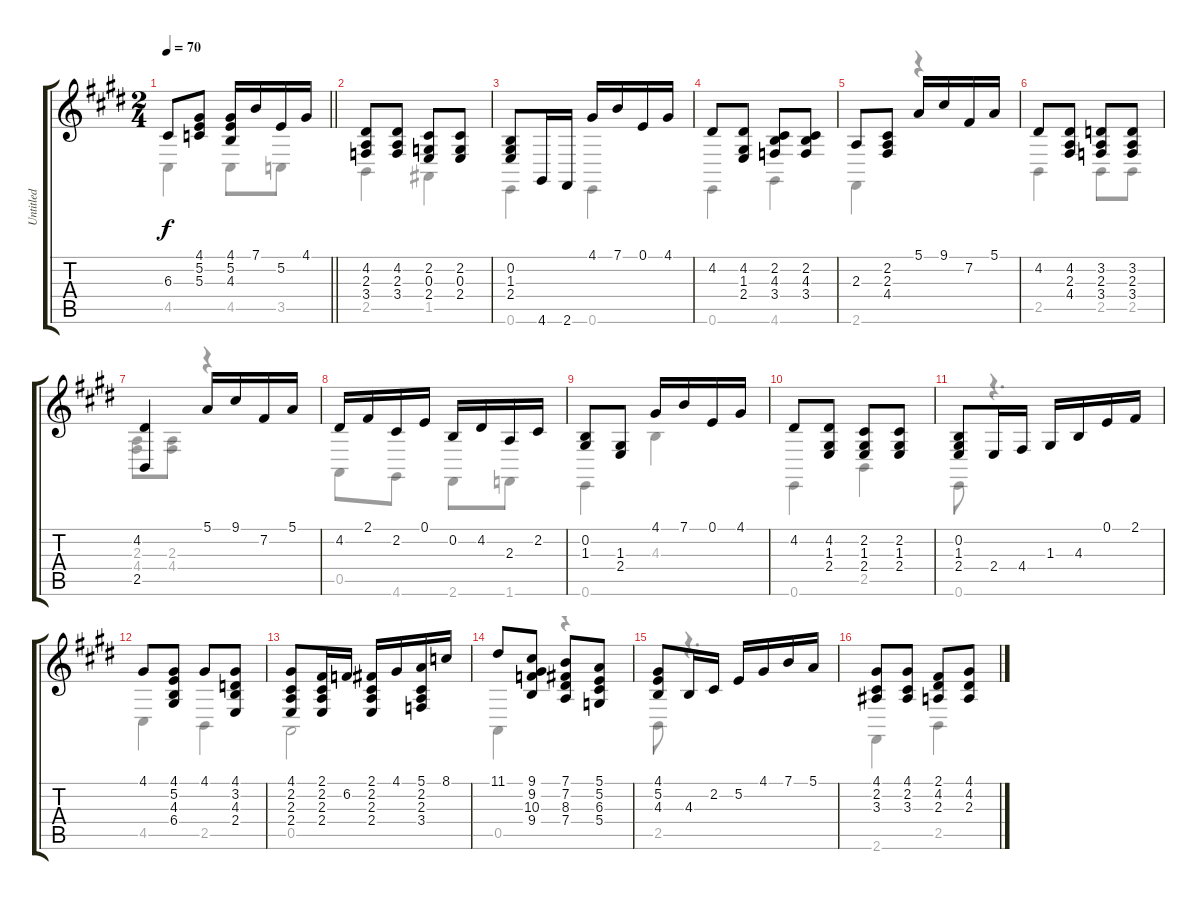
\track ("Untitled" "Untitled") {instrument brightacousticpiano}
\staff {score tabs}
\tuning (E4 B3 G3 D3 A2 E2) {hide}
\voice
\ts (2 4)
\tempo 70
\clef g2
\barLineRight lightlight
\ks c#minor
6.3.8{dy f} (4.1 5.2 5.3).8 (4.1 5.2 4.3).16 7.1.16 5.2.16 4.1.16 |
(4.2 2.3 3.4).8 (4.2 2.3 3.4).8 (2.2 0.3 2.4).8 (2.2 0.3 2.4).8 |
(0.2 1.3 2.4).8 4.6.16 2.6.16 4.1.16 7.1.16 0.1.16 4.1.16 |
\ks e
4.2.8 (4.2 1.3 2.4).8 (2.2 4.3 3.4).8 (2.2 4.3 3.4).8 |
\ks c#minor
2.3.8 (2.2 2.3 4.4).8 5.1.16 9.1.16 7.2.16 5.1.16 |
4.2.8 (4.2 2.3 4.4).8 (3.2 2.3 3.4).8 (3.2 2.3 3.4).8 |
(4.2 2.5).4 5.1.16 9.1.16 7.2.16 5.1.16 |
\ks e
4.2.16 2.1.16 2.2.16 0.1.16 0.2.16 4.2.16 2.3.16 2.2.16 |
\ks c#minor
(0.2 1.3).8 (1.3 2.4).8 4.1.16 7.1.16 0.1.16 4.1.16 |
4.2.8 (4.2 1.3 2.4).8 (2.2 1.3 2.4).8 (2.2 1.3 2.4).8 |
(0.2 1.3 2.4).8 2.4.16 4.4.16 1.3.16 4.3.16 0.1.16 2.1.16 |
\ks e
4.1.8 (4.1 5.2 4.3 6.4).8 4.1.8 (4.1 3.2 4.3 2.4).8 |
\ks c#minor
(4.1 2.2 2.3 2.4).8 (2.1 2.2 2.3 2.4).16 6.2.16 (2.1 2.2 2.3 2.4).16 4.1.16 (5.1 2.2 2.3 3.4).16 8.1.16 |
11.1.8 (9.1 9.2 10.3 9.4).8 (7.1 7.2 8.3 7.4).8 (5.1 5.2 6.3 5.4).8 |
(4.1 5.2 4.3).8 4.3.16 2.2.16 5.2.16 4.1.16 7.1.16 5.1.16 |
\ks e
(4.1 2.2 3.3).8 (4.1 2.2 3.3).8 (2.1 4.2 2.3).8 (4.1 4.2 2.3).8
\voice
\clef g2
\ottava regular
\simile none
\barLineRight lightlight
\ks c#minor
4.5.4{dy f} 4.5.8 3.5.8 |
2.5.4 1.5.4 |
0.6.4 0.6.4 |
\ks e
0.6.4 4.6.4 |
\ks c#minor
2.6.4 r.4 |
2.5.4 2.5.8 2.5.8 |
(2.3 4.4).8 (2.3 4.4).8 r.4 |
\ks e
0.5.8 4.6.8 2.6.8 1.6.8 |
\ks c#minor
0.6.4 4.3.4 |
0.6.4 2.5.4 |
0.6.8 r.4{d} |
\ks e
4.5.4 2.5.4 |
\ks c#minor
0.5.2 |
0.5.4 r.4 |
2.5.8 r.4{d} |
\ks e
2.6.4 2.5.4
